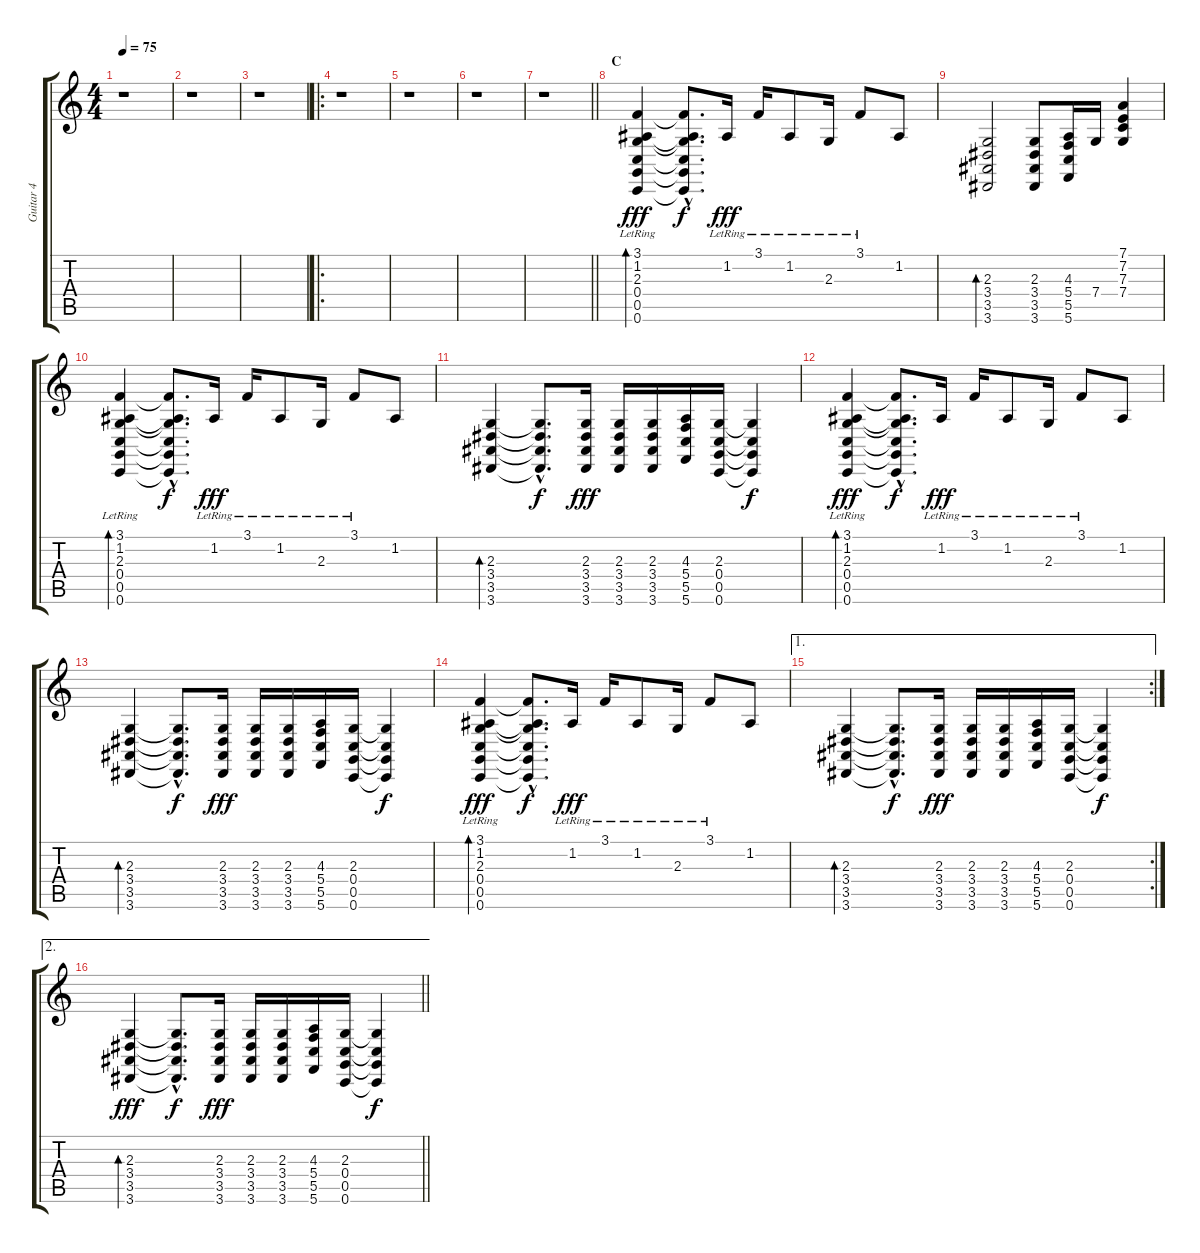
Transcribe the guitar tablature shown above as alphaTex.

\track ("Guitar 4" "Guitar 4") {instrument sitar}
\staff {score tabs}
\tuning (D4 A3 F3 C3 G2 C2) {hide}
\ts (4 4)
\tempo 75
\clef g2
\ks c
r.1{dy fff} |
r.1 |
r.1 |
\ro
r.1 |
r.1 |
r.1 |
\barLineRight lightlight
r.1 |
\section ("" "C")
(3.1{lr} 1.2{lr} 2.3{lr} 0.4{lr} 0.5{lr} 0.6{lr}).4{bd 120} (3.1{hac t} 1.2{hac t} 2.3{hac t} 0.4{hac t} 0.5{hac t} 0.6{hac t}).8{d dy f} 1.2{lr}.16{dy fff} 3.1{lr}.16 1.2{lr}.8 2.3{lr}.16 3.1{lr}.8 1.2.8 |
(2.3 3.4 3.5 3.6).2{bd 120} (2.3 3.4 3.5 3.6).8 (4.3 5.4 5.5 5.6).16 7.4.16 (7.1 7.2 7.3 7.4).4 |
(3.1{lr} 1.2{lr} 2.3{lr} 0.4{lr} 0.5{lr} 0.6{lr}).4{bd 120} (3.1{hac t} 1.2{hac t} 2.3{hac t} 0.4{hac t} 0.5{hac t} 0.6{hac t}).8{d dy f} 1.2{lr}.16{dy fff} 3.1{lr}.16 1.2{lr}.8 2.3{lr}.16 3.1{lr}.8 1.2.8 |
(2.3 3.4 3.5 3.6).4{bd 120} (2.3{hac t} 3.4{hac t} 3.5{hac t} 3.6{hac t}).8{d dy f} (2.3 3.4 3.5 3.6).16{dy fff} (2.3 3.4 3.5 3.6).16 (2.3 3.4 3.5 3.6).16 (4.3 5.4 5.5 5.6).16 (2.3 0.4 0.5 0.6).16 (2.3{t} 0.4{t} 0.5{t} 0.6{t}).4{dy f} |
(3.1{lr} 1.2{lr} 2.3{lr} 0.4{lr} 0.5{lr} 0.6{lr}).4{bd 120 dy fff} (3.1{hac t} 1.2{hac t} 2.3{hac t} 0.4{hac t} 0.5{hac t} 0.6{hac t}).8{d dy f} 1.2{lr}.16{dy fff} 3.1{lr}.16 1.2{lr}.8 2.3{lr}.16 3.1{lr}.8 1.2.8 |
(2.3 3.4 3.5 3.6).4{bd 120} (2.3{hac t} 3.4{hac t} 3.5{hac t} 3.6{hac t}).8{d dy f} (2.3 3.4 3.5 3.6).16{dy fff} (2.3 3.4 3.5 3.6).16 (2.3 3.4 3.5 3.6).16 (4.3 5.4 5.5 5.6).16 (2.3 0.4 0.5 0.6).16 (2.3{t} 0.4{t} 0.5{t} 0.6{t}).4{dy f} |
(3.1{lr} 1.2{lr} 2.3{lr} 0.4{lr} 0.5{lr} 0.6{lr}).4{bd 120 dy fff} (3.1{hac t} 1.2{hac t} 2.3{hac t} 0.4{hac t} 0.5{hac t} 0.6{hac t}).8{d dy f} 1.2{lr}.16{dy fff} 3.1{lr}.16 1.2{lr}.8 2.3{lr}.16 3.1{lr}.8 1.2.8 |
\ae 1
\rc 2
(2.3 3.4 3.5 3.6).4{bd 120} (2.3{hac t} 3.4{hac t} 3.5{hac t} 3.6{hac t}).8{d dy f} (2.3 3.4 3.5 3.6).16{dy fff} (2.3 3.4 3.5 3.6).16 (2.3 3.4 3.5 3.6).16 (4.3 5.4 5.5 5.6).16 (2.3 0.4 0.5 0.6).16 (2.3{t} 0.4{t} 0.5{t} 0.6{t}).4{dy f} |
\ae 2
\barLineRight lightlight
(2.3 3.4 3.5 3.6).4{bd 120 dy fff} (2.3{hac t} 3.4{hac t} 3.5{hac t} 3.6{hac t}).8{d dy f} (2.3 3.4 3.5 3.6).16{dy fff} (2.3 3.4 3.5 3.6).16 (2.3 3.4 3.5 3.6).16 (4.3 5.4 5.5 5.6).16 (2.3 0.4 0.5 0.6).16 (2.3{t} 0.4{t} 0.5{t} 0.6{t}).4{dy f}
